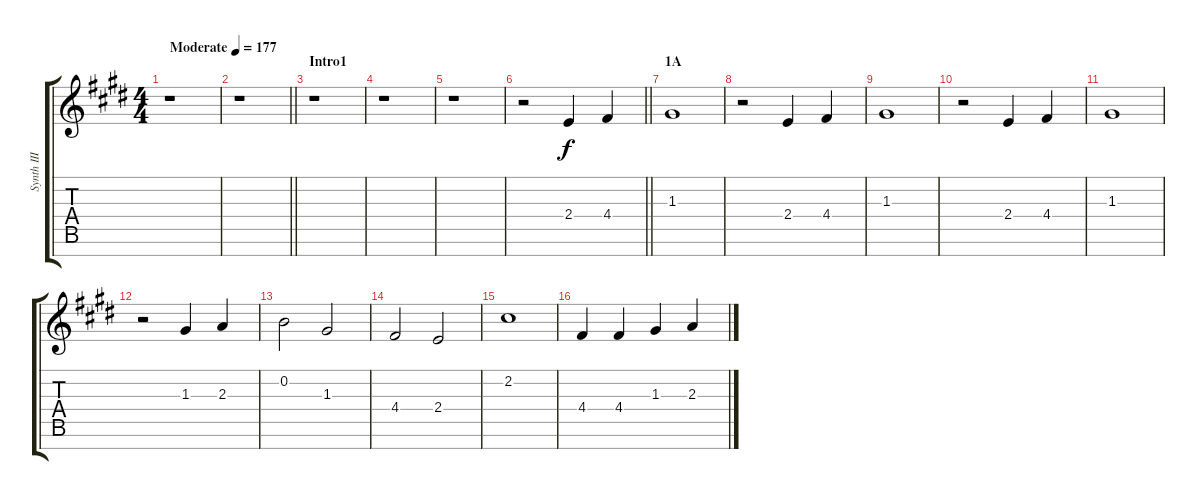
\track ("Synth III" "Synth III") {instrument fx5brightness}
\staff {score tabs}
\tuning (E5 B4 G4 D4 A3 E3 B2) {hide}
\ts (4 4)
\tempo (177 "Moderate")
\clef g2
\ks e
r.1{dy f instrument fx5brightness} |
\barLineRight lightlight
r.1 |
\section ("" "Intro1")
r.1 |
r.1 |
r.1 |
\barLineRight lightlight
r.2 2.4.4 4.4.4 |
\section ("" "1A")
1.3.1 |
r.2 2.4.4 4.4.4 |
1.3.1 |
r.2 2.4.4 4.4.4 |
1.3.1 |
r.2 1.3.4 2.3.4 |
0.2.2 1.3.2 |
4.4.2 2.4.2 |
2.2.1 |
4.4.4 4.4.4 1.3.4 2.3.4
